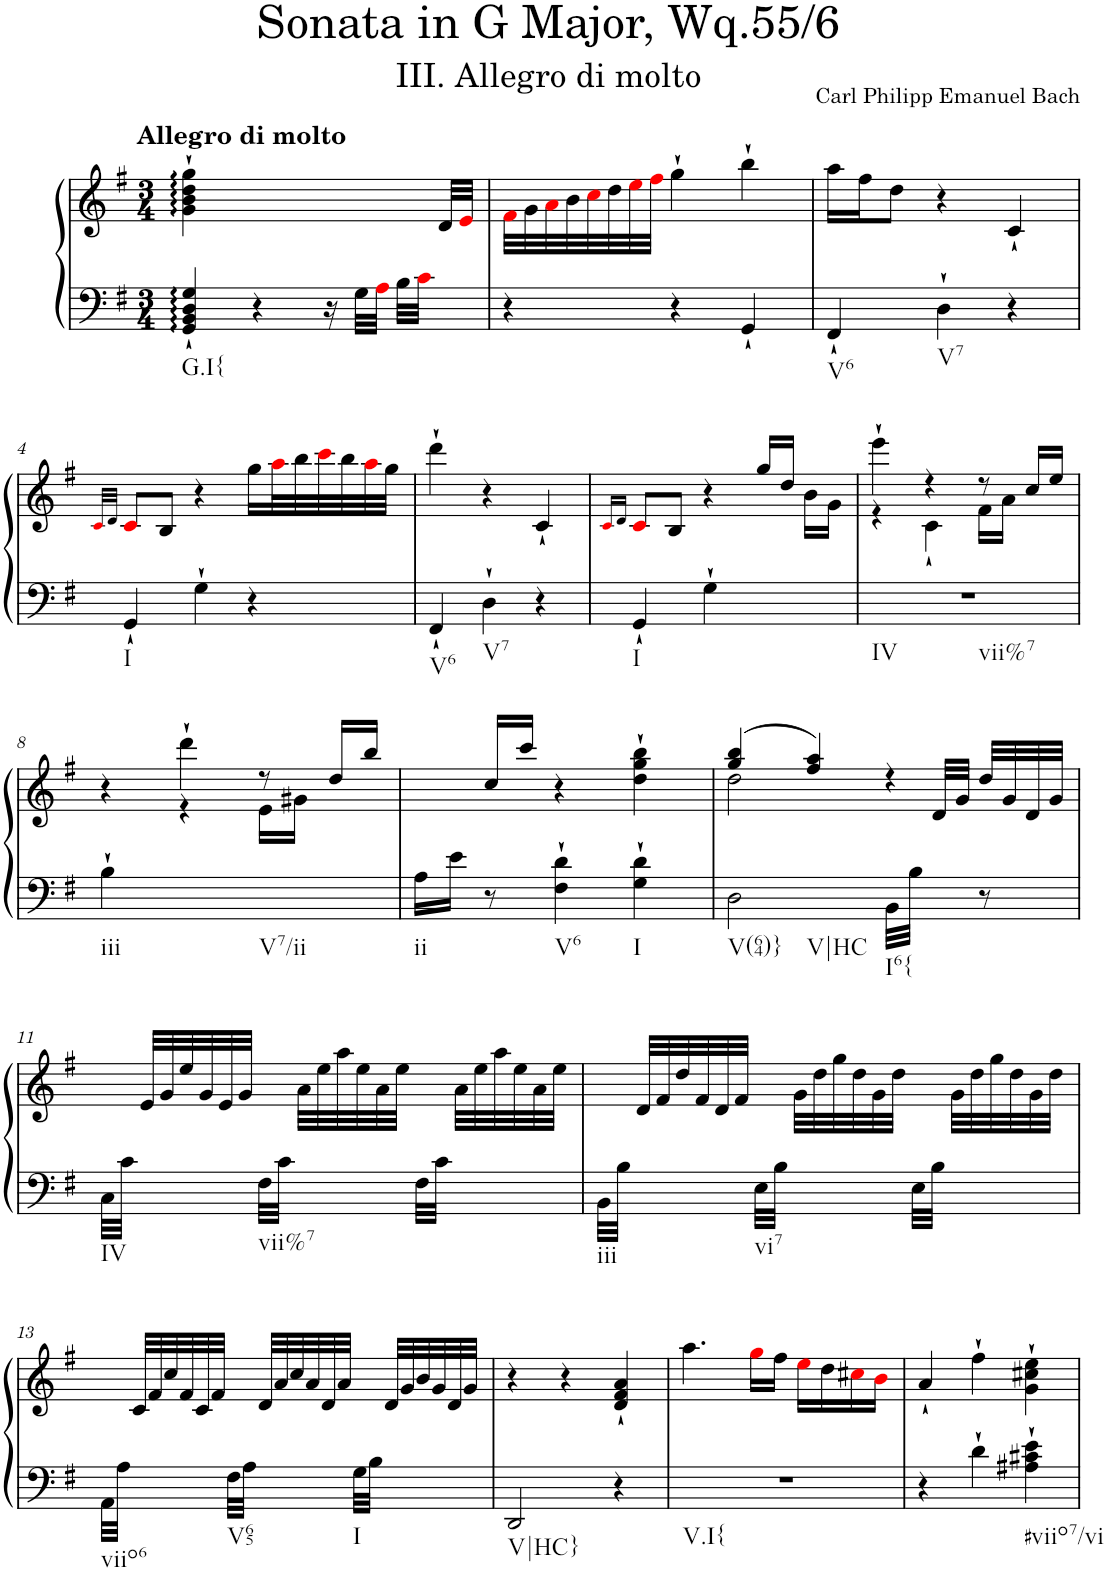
**kern	**kern
*part1	*part1
*staff2	*staff1
*I"Harpsichord	*
*I'Hch.	*
*clefF4	*clefG2
*k[f#]	*k[f#]
*G:	*G:
*M3/4	*M3/4
=1	=1
*	*^
!	!LO:TX:a:B:t=Allegro di molto	!
!LO:TX:b:t=G.I{	!	!
4GG/` 4BB/` 4D/` 4G/`	4g\` 4b\` 4dd\` 4gg\`	8.ryy
*	*v	*v
4r	2ryy
16r	.
32G\LLL	.
32Ai\JJJ	.
32B\LLL	.
32ci\JJJ	.
*	*^
16ryy	.	32d/LLL
.	.	32ei/JJJ
*	*v	*v
=2	=2
4r	32f#i\LLL
.	32g\
.	32ai\
.	32b\
.	32cci\
.	32dd\
.	32eei\
.	32ff#i\JJJ
4r	4gg`\
4GG`/	4bb`\
=3	=3
!LO:TX:b:t=V6	!
4FF#`/	16aa\LL
.	16ff#\J
.	8dd\J
!LO:TX:b:t=V7	!
4D`\	4r
4r	4c`/
!!LO:LB:g=z
=4	=4
.	32qci/LLL
.	32qd/JJJ
!LO:TX:b:t=I	!
4GG`/	8ci/L
.	8B/J
4G`\	4r
4r	16gg\LL
.	32aai\L
.	32bb\
.	32ccci\
.	32bb\
.	32aai\
.	32gg\JJJ
=5	=5
!LO:TX:b:t=V6	!
4FF#`/	4ddd`\
!LO:TX:b:t=V7	!
4D`\	4r
4r	4c`/
=6	=6
.	16qci/LL
.	16qd/JJ
!LO:TX:b:t=I	!
4GG`/	8ci/L
.	8B/J
4G`\	4r
4ryy	16gg/LL
.	16dd/JJ
.	16b\LL
.	16g\JJ
=7	=7
*	*^
!LO:TX:b:t=IV	!	!
!LO:TX:b:t=vii%7	!	!
2.r	4eee`>\	4r
.	4r	4c`\
.	8r	16f#\LL
.	.	16a\JJ
.	16cc/LL	8ryy
.	16ee/JJ	.
!!LO:LB:g=z	!!
=8	=8	=8
!LO:TX:b:t=iii	!	!
4B`\	4r	4ryy
4ryy	4ddd`>\	4r
!LO:TX:b:t=V7/ii	!	!
4ryy	8r	16e\LL
.	.	16g#X\JJ
.	16dd/LL	8ryy
.	16bb/JJ	.
*	*v	*v
=9	=9
!LO:TX:b:t=ii	!
16A\LL	8ryy
16e\JJ	.
8r	16cc/LL
.	16ccc/JJ
!LO:TX:b:t=V6	!
4F#\` 4d\`	4r
!LO:TX:b:t=I	!
4G\` 4d\`	4dd\` 4gg\` 4bb\`
=10	=10
*	*^
*	*	*^
!LO:TX:b:t=V(64)}	!	!	!
!LO:TX:b:t=V|HC	!	!	!
2D\	(>4gg/ 4bb/	2dd\	16ryy
*	*	*v	*v
.	4ff#/ 4aa/)	.
!LO:TX:b:t=I6{	!	!
32BB\LLL	4r	8ryy
32B\JJJ	.	.
*	*	*^
16ryy	.	.	32d/LLL
.	.	.	32g/JJJ
8r	.	32dd/LLL	8ryy
.	.	32g/	.
.	.	32d/	.
.	.	32g/JJJ	.
*	*	*v	*v
!!LO:LB:g=z
=11	=11	=11
!LO:TX:b:t=IV	!	!
*	*v	*v
32C\LLL	16ryy
32c\JJJ	.
16ryy	32e/LLL
.	32g/
8ryy	32ee/
.	32g/
.	32e/
.	32g/JJJ
!LO:TX:b:t=vii%7	!
32F#\LLL	16ryy
32c\JJJ	.
16ryy	32a\LLL
.	32ee\
8ryy	32aa\
.	32ee\
.	32a\
.	32ee\JJJ
32F#\LLL	16ryy
32c\JJJ	.
16ryy	32a\LLL
.	32ee\
8ryy	32aa\
.	32ee\
.	32a\
.	32ee\JJJ
=12	=12
!LO:TX:b:t=iii	!
32BB\LLL	16ryy
32B\JJJ	.
16ryy	32d/LLL
.	32f#/
8ryy	32dd/
.	32f#/
.	32d/
.	32f#/JJJ
!LO:TX:b:t=vi7	!
32E\LLL	16ryy
32B\JJJ	.
16ryy	32g\LLL
.	32dd\
8ryy	32gg\
.	32dd\
.	32g\
.	32dd\JJJ
32E\LLL	16ryy
32B\JJJ	.
16ryy	32g\LLL
.	32dd\
8ryy	32gg\
.	32dd\
.	32g\
.	32dd\JJJ
!!LO:LB:g=z
=13	=13
!LO:TX:b:t=viio6	!
32AA\LLL	16ryy
32A\JJJ	.
16ryy	32c/LLL
.	32f#/
8ryy	32cc/
.	32f#/
.	32c/
.	32f#/JJJ
!LO:TX:b:t=V65	!
32F#\LLL	16ryy
32A\JJJ	.
16ryy	32d/LLL
.	32a/
8ryy	32cc/
.	32a/
.	32d/
.	32a/JJJ
!LO:TX:b:t=I	!
32G\LLL	16ryy
32B\JJJ	.
16ryy	32d/LLL
.	32g/
8ryy	32b/
.	32g/
.	32d/
.	32g/JJJ
=14	=14
!LO:TX:b:t=V|HC}	!
2DD/	4r
.	4r
4r	4d/` 4f#/` 4a/`
=15	=15
!LO:TX:b:t=V.I{	!
2.r	4.aa\
.	16ggi\LL
.	16ff#\JJ
.	16eei\LL
.	16dd\
.	16cc#Xi\
.	16bi\JJ
=16	=16
4r	4a`/
4d`\	4ff#`\
!LO:TX:b:t=#viio7/vi	!
4A#X\` 4c#X\` 4e\`	4g\` 4cc#X\` 4ee\`
=	=
*-	*-
